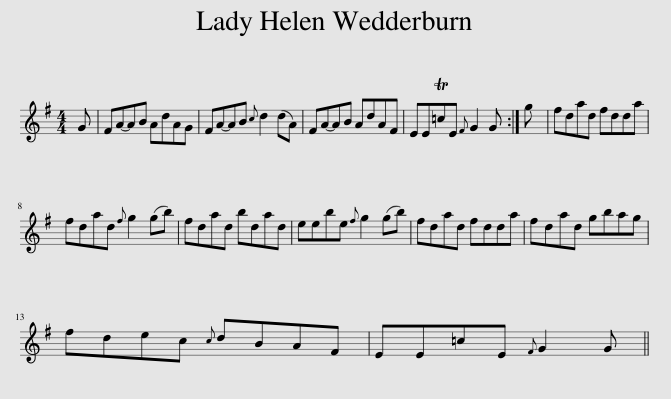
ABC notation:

X:1
L:1/8
M:4/4
I:linebreak $
K:G
V:1 treble
V:1
 G | FA-AB AdAG | FA-AB{c} d2 (dA) | FA-AB AdAF | EET=cE{F} G2 G :| %5
 g | fdad fdda |$ fdad{f} g2 (gb) | fdad bdad | eebe{f} g2 (gb) | %10
 fdad fdda | fdad gbag |$ fdec{c} dBAF | EE=cE{F} G2 G || %14
